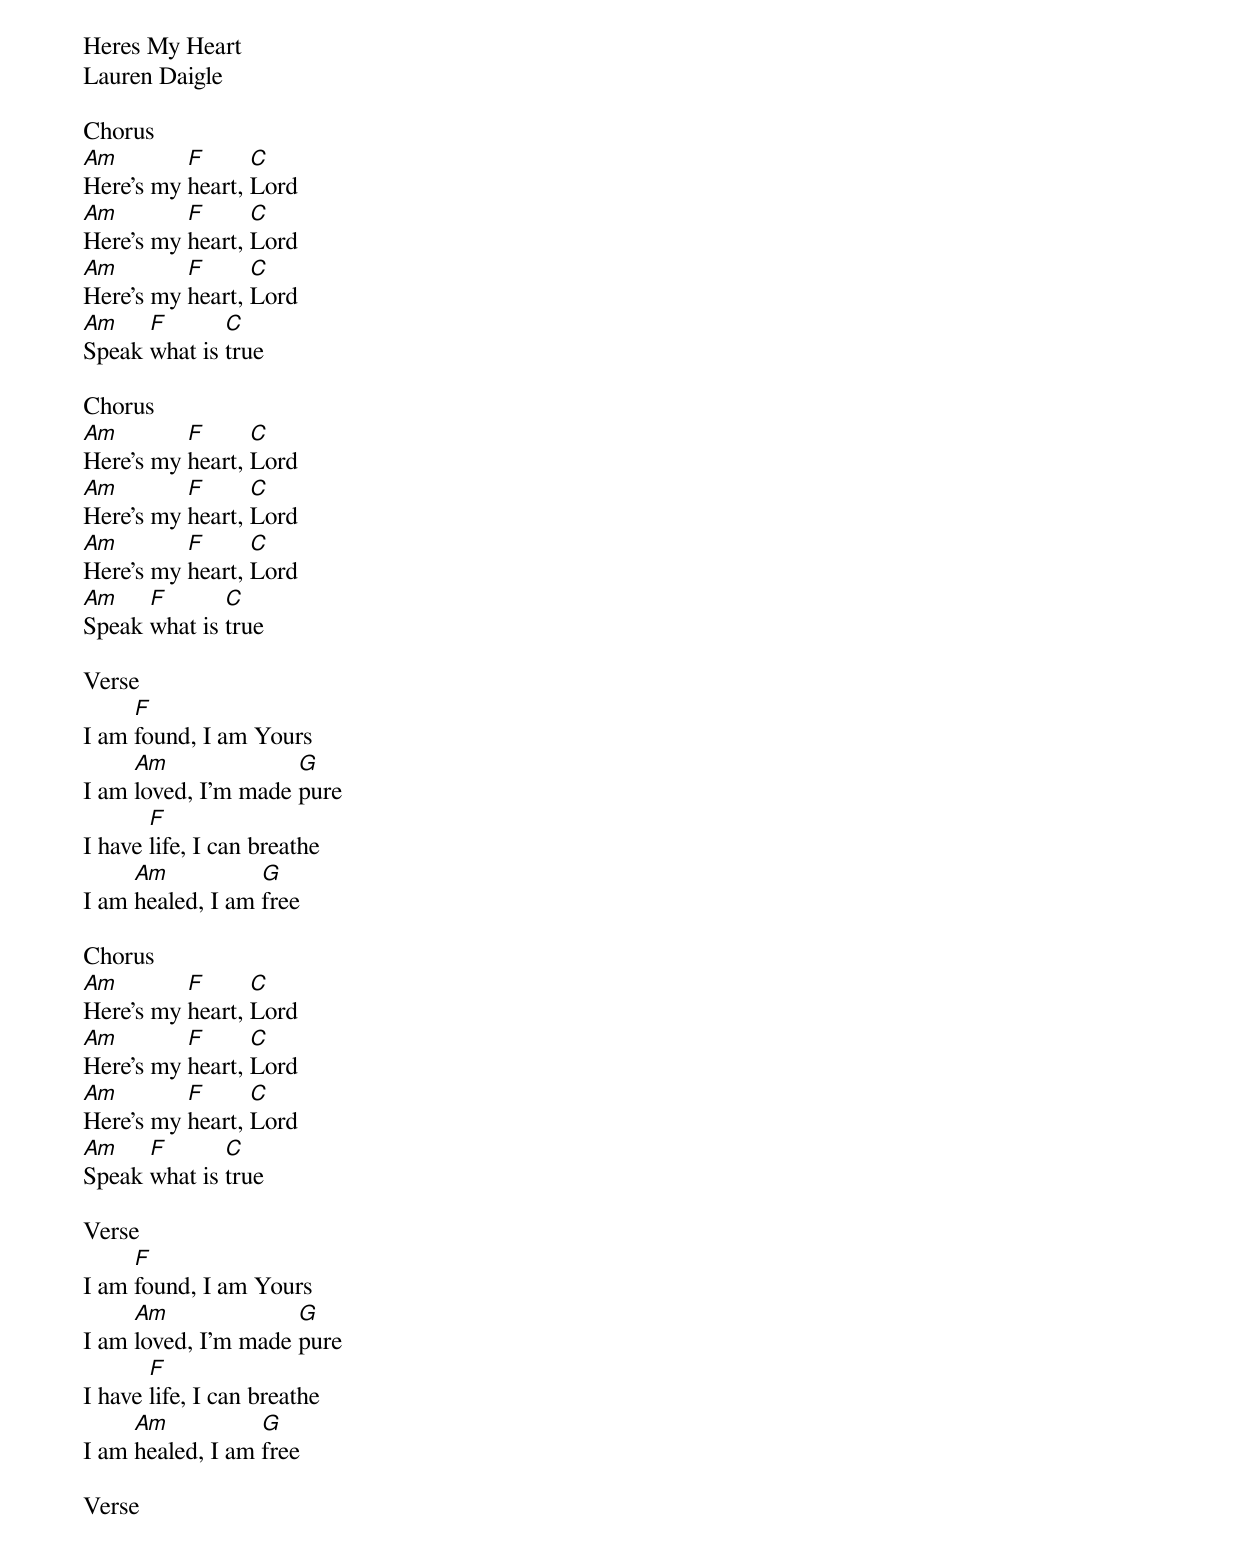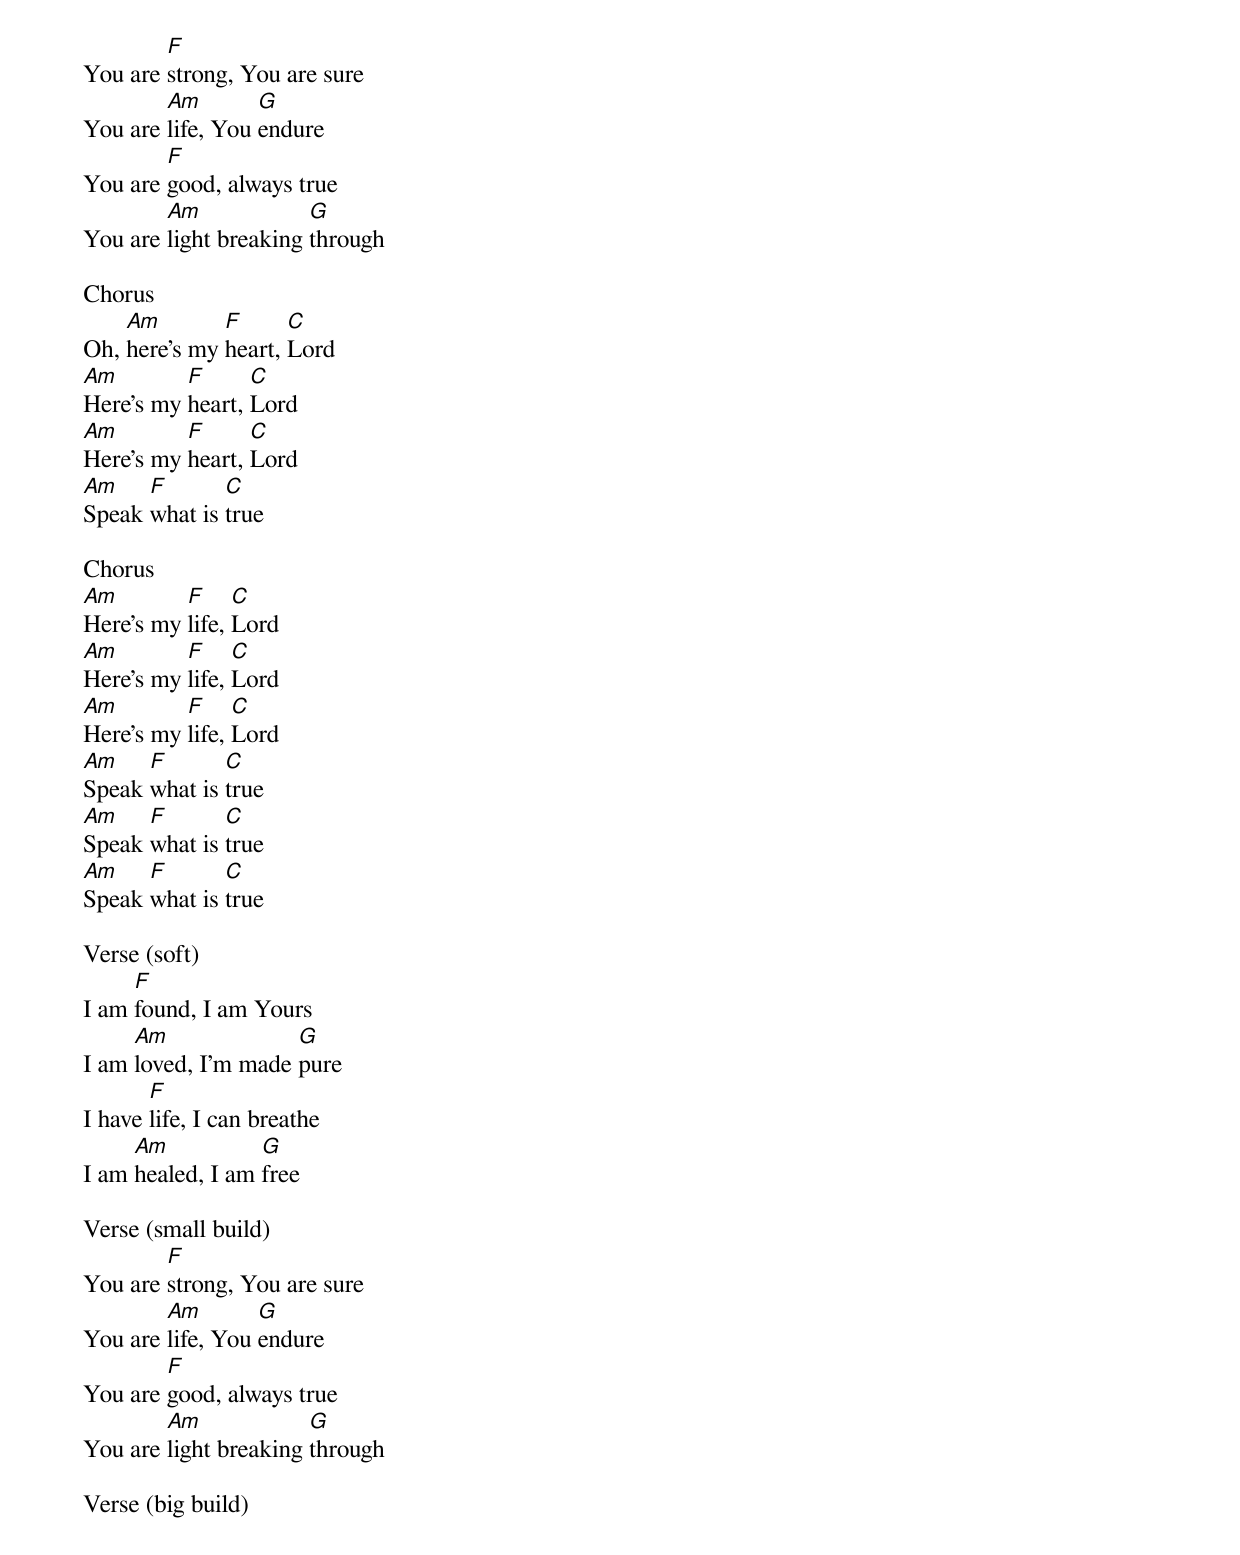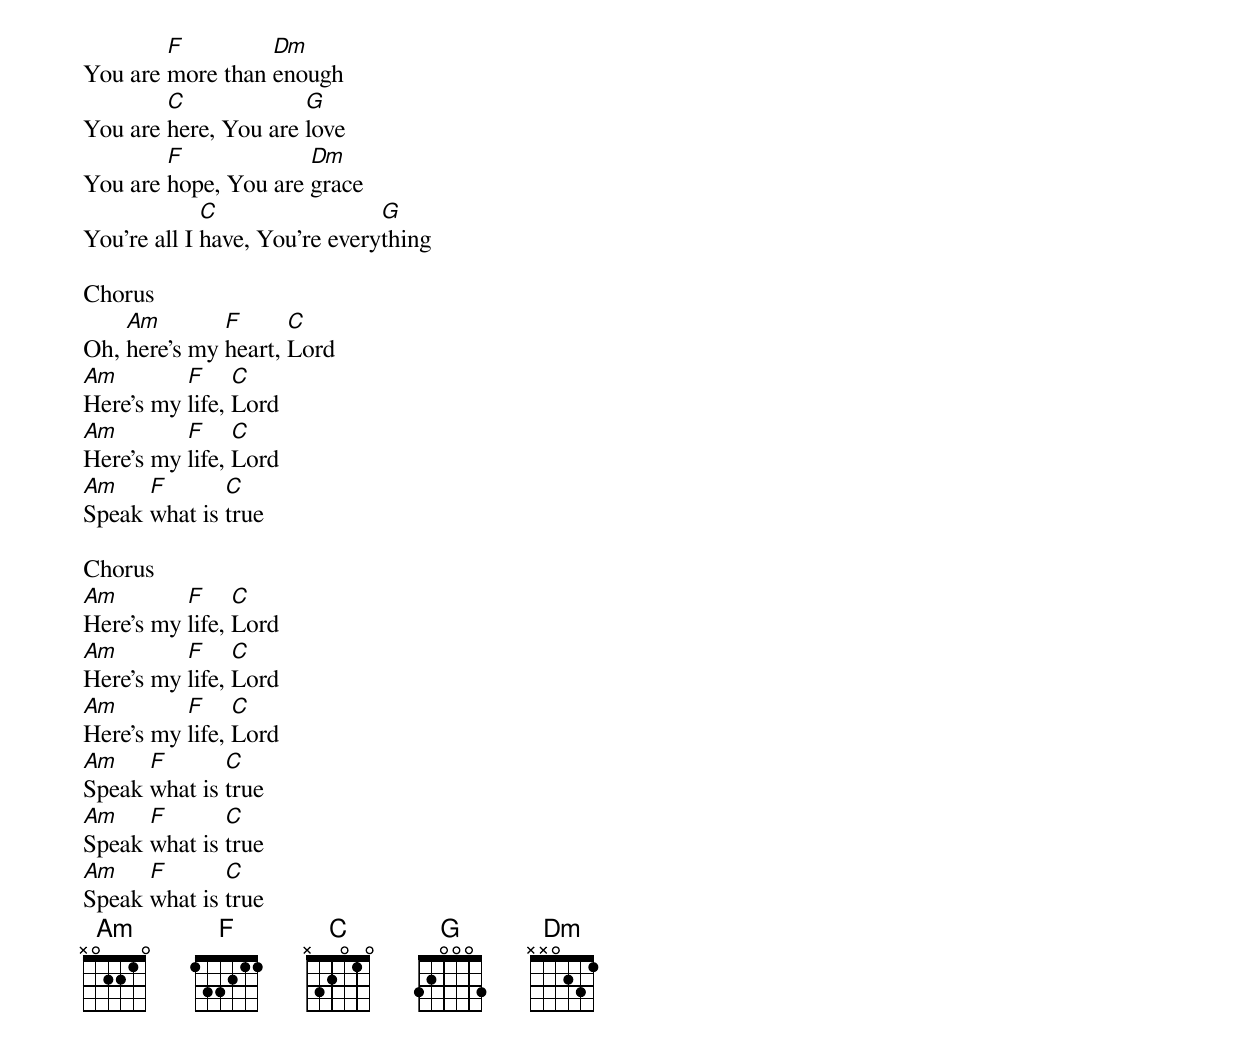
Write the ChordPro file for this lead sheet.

Heres My Heart
Lauren Daigle

Chorus
[Am]Here's my [F]heart, [C]Lord
[Am]Here's my [F]heart, [C]Lord
[Am]Here's my [F]heart, [C]Lord
[Am]Speak [F]what is [C]true

Chorus
[Am]Here's my [F]heart, [C]Lord
[Am]Here's my [F]heart, [C]Lord
[Am]Here's my [F]heart, [C]Lord
[Am]Speak [F]what is [C]true

Verse
I am [F]found, I am Yours
I am [Am]loved, I'm made [G]pure
I have [F]life, I can breathe
I am [Am]healed, I am [G]free

Chorus
[Am]Here's my [F]heart, [C]Lord
[Am]Here's my [F]heart, [C]Lord
[Am]Here's my [F]heart, [C]Lord
[Am]Speak [F]what is [C]true

Verse
I am [F]found, I am Yours
I am [Am]loved, I'm made [G]pure
I have [F]life, I can breathe
I am [Am]healed, I am [G]free

Verse
You are [F]strong, You are sure
You are [Am]life, You [G]endure
You are [F]good, always true
You are [Am]light breaking [G]through

Chorus
Oh, [Am]here's my [F]heart, [C]Lord
[Am]Here's my [F]heart, [C]Lord
[Am]Here's my [F]heart, [C]Lord
[Am]Speak [F]what is [C]true

Chorus
[Am]Here's my [F]life, [C]Lord
[Am]Here's my [F]life, [C]Lord
[Am]Here's my [F]life, [C]Lord
[Am]Speak [F]what is [C]true
[Am]Speak [F]what is [C]true
[Am]Speak [F]what is [C]true

Verse (soft)
I am [F]found, I am Yours
I am [Am]loved, I'm made [G]pure
I have [F]life, I can breathe
I am [Am]healed, I am [G]free

Verse (small build)
You are [F]strong, You are sure
You are [Am]life, You [G]endure
You are [F]good, always true
You are [Am]light breaking [G]through

Verse (big build)
You are [F]more than [Dm]enough
You are [C]here, You are [G]love
You are [F]hope, You are [Dm]grace
You're all I [C]have, You're every[G]thing

Chorus
Oh, [Am]here's my [F]heart, [C]Lord
[Am]Here's my [F]life, [C]Lord
[Am]Here's my [F]life, [C]Lord
[Am]Speak [F]what is [C]true

Chorus
[Am]Here's my [F]life, [C]Lord
[Am]Here's my [F]life, [C]Lord
[Am]Here's my [F]life, [C]Lord
[Am]Speak [F]what is [C]true
[Am]Speak [F]what is [C]true
[Am]Speak [F]what is [C]true
